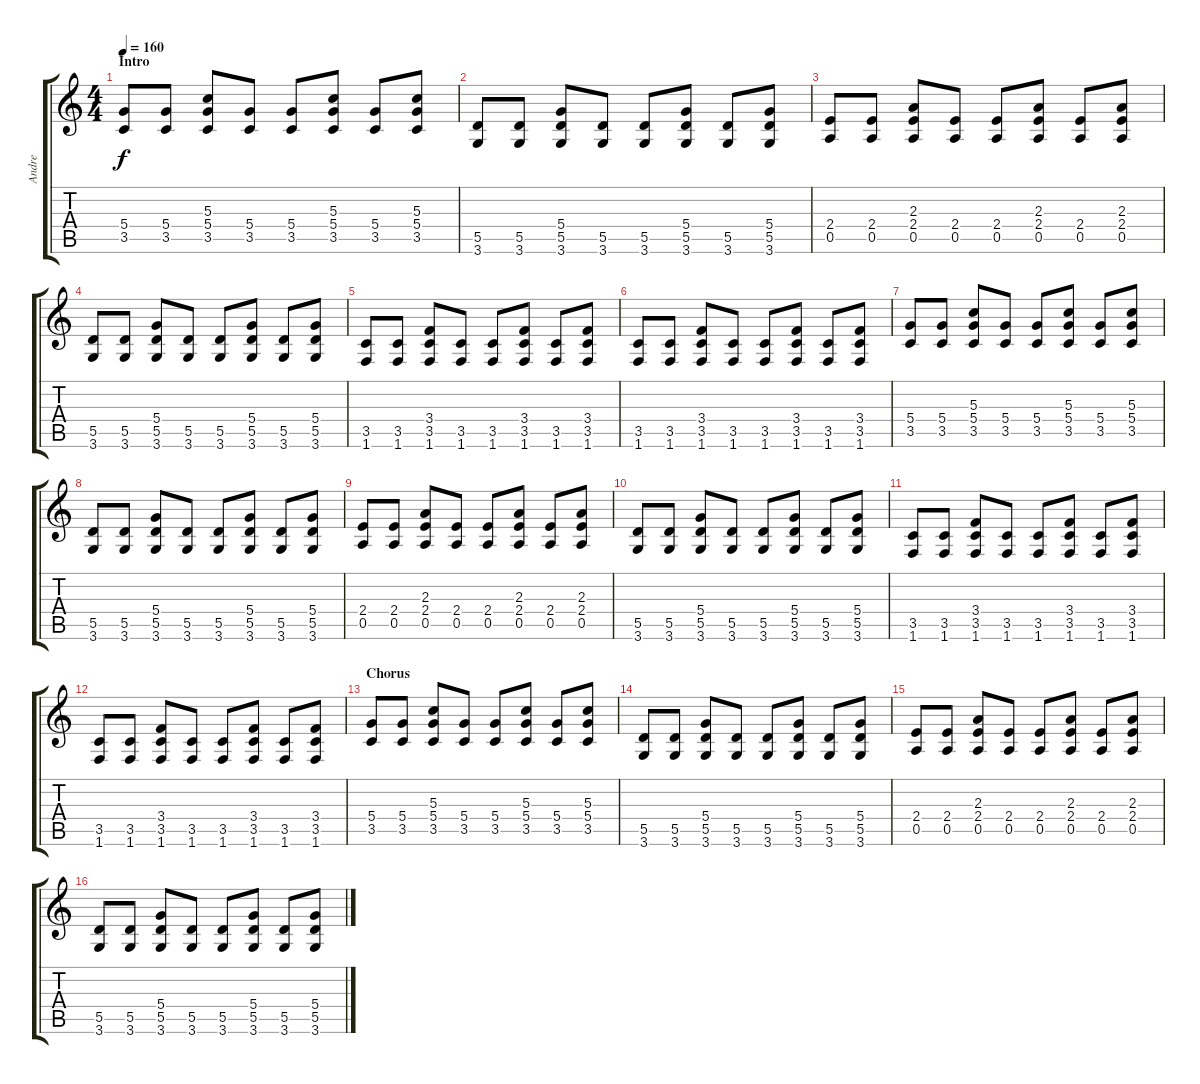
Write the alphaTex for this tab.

\track ("Andre" "Andre") {instrument distortionguitar}
\staff {score tabs}
\tuning (E4 B3 G3 D3 A2 E2) {hide}
\ts (4 4)
\section ("" "Intro")
\tempo 160
\clef g2
\ks c
(5.4 3.5).8{dy f instrument distortionguitar} (5.4 3.5).8 (5.3 5.4 3.5).8 (5.4 3.5).8 (5.4 3.5).8 (5.3 5.4 3.5).8 (5.4 3.5).8 (5.3 5.4 3.5).8 |
(5.5 3.6).8 (5.5 3.6).8 (5.4 5.5 3.6).8 (5.5 3.6).8 (5.5 3.6).8 (5.4 5.5 3.6).8 (5.5 3.6).8 (5.4 5.5 3.6).8 |
(2.4 0.5).8 (2.4 0.5).8 (2.3 2.4 0.5).8 (2.4 0.5).8 (2.4 0.5).8 (2.3 2.4 0.5).8 (2.4 0.5).8 (2.3 2.4 0.5).8 |
(5.5 3.6).8 (5.5 3.6).8 (5.4 5.5 3.6).8 (5.5 3.6).8 (5.5 3.6).8 (5.4 5.5 3.6).8 (5.5 3.6).8 (5.4 5.5 3.6).8 |
(3.5 1.6).8 (3.5 1.6).8 (3.4 3.5 1.6).8 (3.5 1.6).8 (3.5 1.6).8 (3.4 3.5 1.6).8 (3.5 1.6).8 (3.4 3.5 1.6).8 |
(3.5 1.6).8 (3.5 1.6).8 (3.4 3.5 1.6).8 (3.5 1.6).8 (3.5 1.6).8 (3.4 3.5 1.6).8 (3.5 1.6).8 (3.4 3.5 1.6).8 |
(5.4 3.5).8 (5.4 3.5).8 (5.3 5.4 3.5).8 (5.4 3.5).8 (5.4 3.5).8 (5.3 5.4 3.5).8 (5.4 3.5).8 (5.3 5.4 3.5).8 |
(5.5 3.6).8 (5.5 3.6).8 (5.4 5.5 3.6).8 (5.5 3.6).8 (5.5 3.6).8 (5.4 5.5 3.6).8 (5.5 3.6).8 (5.4 5.5 3.6).8 |
(2.4 0.5).8 (2.4 0.5).8 (2.3 2.4 0.5).8 (2.4 0.5).8 (2.4 0.5).8 (2.3 2.4 0.5).8 (2.4 0.5).8 (2.3 2.4 0.5).8 |
(5.5 3.6).8 (5.5 3.6).8 (5.4 5.5 3.6).8 (5.5 3.6).8 (5.5 3.6).8 (5.4 5.5 3.6).8 (5.5 3.6).8 (5.4 5.5 3.6).8 |
(3.5 1.6).8 (3.5 1.6).8 (3.4 3.5 1.6).8 (3.5 1.6).8 (3.5 1.6).8 (3.4 3.5 1.6).8 (3.5 1.6).8 (3.4 3.5 1.6).8 |
(3.5 1.6).8 (3.5 1.6).8 (3.4 3.5 1.6).8 (3.5 1.6).8 (3.5 1.6).8 (3.4 3.5 1.6).8 (3.5 1.6).8 (3.4 3.5 1.6).8 |
\section ("" "Chorus")
(5.4 3.5).8 (5.4 3.5).8 (5.3 5.4 3.5).8 (5.4 3.5).8 (5.4 3.5).8 (5.3 5.4 3.5).8 (5.4 3.5).8 (5.3 5.4 3.5).8 |
(5.5 3.6).8 (5.5 3.6).8 (5.4 5.5 3.6).8 (5.5 3.6).8 (5.5 3.6).8 (5.4 5.5 3.6).8 (5.5 3.6).8 (5.4 5.5 3.6).8 |
(2.4 0.5).8 (2.4 0.5).8 (2.3 2.4 0.5).8 (2.4 0.5).8 (2.4 0.5).8 (2.3 2.4 0.5).8 (2.4 0.5).8 (2.3 2.4 0.5).8 |
(5.5 3.6).8 (5.5 3.6).8 (5.4 5.5 3.6).8 (5.5 3.6).8 (5.5 3.6).8 (5.4 5.5 3.6).8 (5.5 3.6).8 (5.4 5.5 3.6).8
